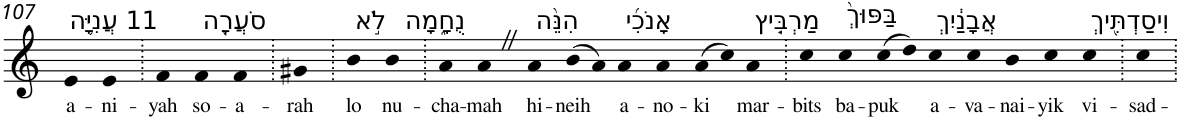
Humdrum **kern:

**kern	**text
*part1	*part1
*staff1	*staff1
*I"Piano	*
*I'Pno	*
!!LO:PB:g=z
*clefG2	*
*k[]	*
=107	=107
!LO:TX:a:t=11 עֲנִיָּ֥ה	!
!	!LO:LY:b
4e	a-
!	!LO:LY:b
4e	-ni-
=108.	=108.
!	!LO:LY:b
4f	-yah
!LO:TX:a:t=סֹעֲרָ֖ה	!
!	!LO:LY:b
4f	so-
!	!LO:LY:b
4f	-a-
=109.	=109.
!	!LO:LY:b
4g#X	-rah
=110.	=110.
!LO:TX:a:t=לֹ֣א	!
!	!LO:LY:b
4b	lo
!LO:TX:a:t=נֻחָ֑מָה	!
!	!LO:LY:b
4b	nu-
=111.	=111.
!	!LO:LY:b
4a	-cha-
!	!LO:LY:b
4aZ	-mah
!LO:TX:a:t=הִנֵּ֨ה	!
!	!LO:LY:b
4a	hi-
!	!LO:LY:b
(8b	-neih
8a)	.
!LO:TX:a:t=אָנֹכִ֜י	!
!	!LO:LY:b
4a	a-
!	!LO:LY:b
4a	-no-
!	!LO:LY:b
(8a	-ki
8cc)	.
!LO:TX:a:t=מַרְבִּ֤יץ	!
!	!LO:LY:b
4a	mar-
=112.	=112.
!	!LO:LY:b
4cc	-bits
!LO:TX:a:t=בַּפּוּךְ֙	!
!	!LO:LY:b
4cc	ba-
!	!LO:LY:b
(8cc	-puk
8dd)	.
!LO:TX:a:t=אֲבָנַ֔יִךְ	!
!	!LO:LY:b
4cc	a-
!	!LO:LY:b
4cc	-va-
!	!LO:LY:b
4b	-nai-
!	!LO:LY:b
4cc	-yik
!LO:TX:a:t=וִיסַדְתִּ֖יךְ	!
!	!LO:LY:b
4cc	vi-
=113.	=113.
!	!LO:LY:b
4cc	-sad-
=.	=.
*-	*-
